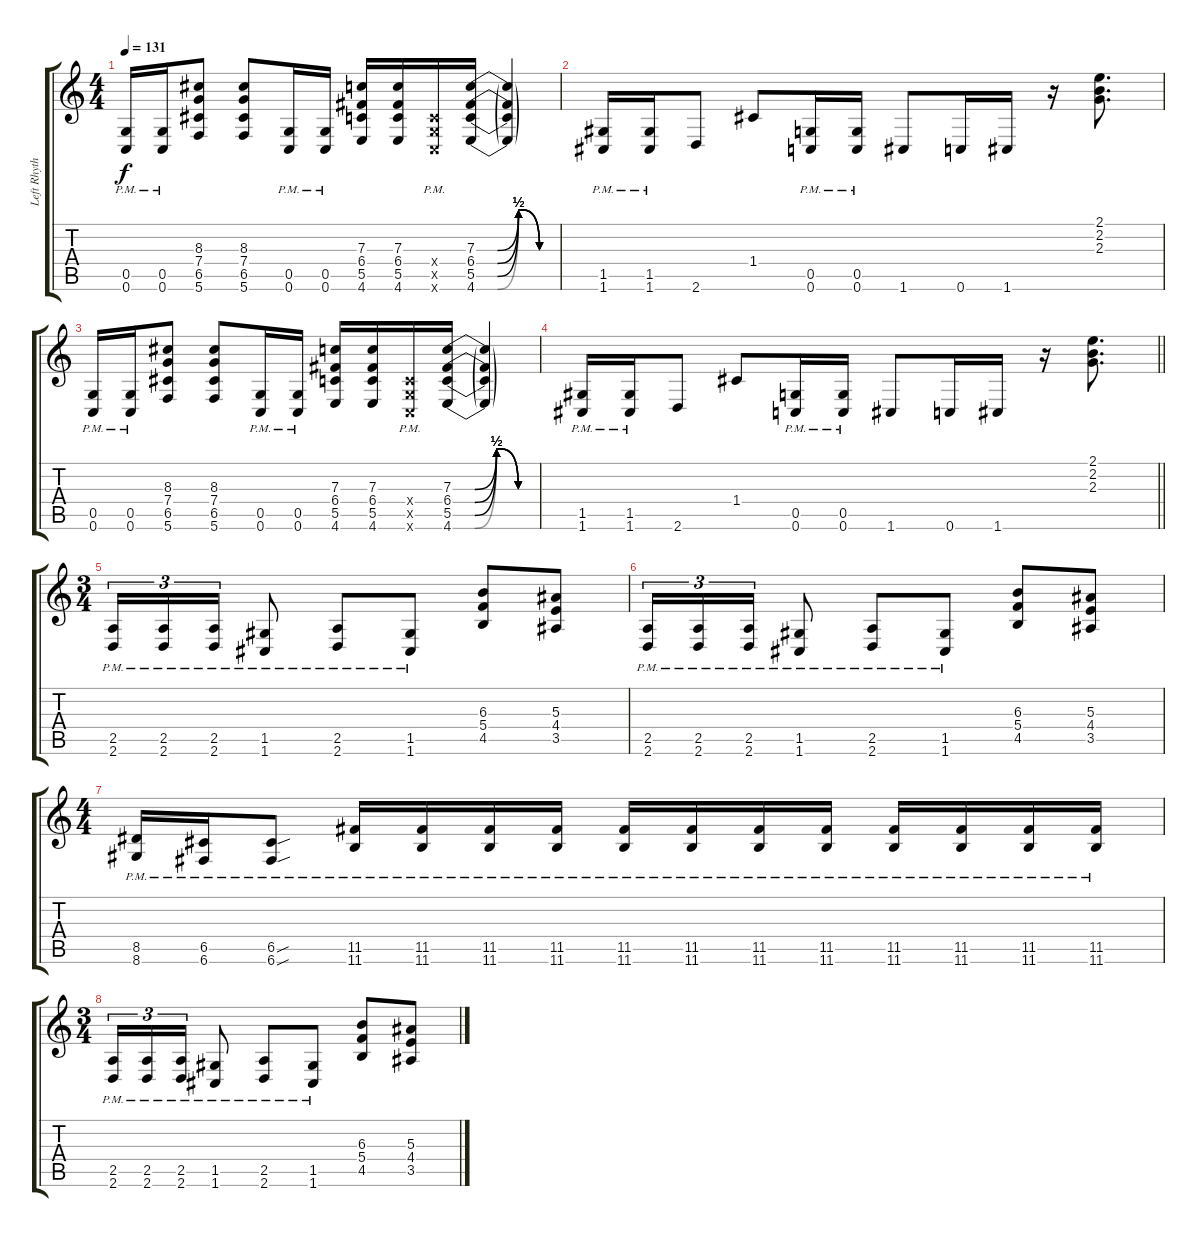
\track ("Left Rhythm" "Left Rhyth") {instrument distortionguitar}
\staff {score tabs}
\tuning (D4 A3 F3 C3 G2 C2) {hide}
\ts (4 4)
\tempo 131
\clef g2
\ks c
(0.5{pm} 0.6{pm}).16{dy f} (0.5{pm} 0.6{pm}).16 (8.3 7.4 6.5 5.6).8 (8.3 7.4 6.5 5.6).8 (0.5{pm} 0.6{pm}).16 (0.5{pm} 0.6{pm}).16 (7.3 6.4 5.5 4.6).16 (7.3 6.4 5.5 4.6).16 (0.4{x} 0.5{pm x} 0.6{pm x}).16 (7.3{be (custom 0 0 15 0 30 2 45 0 60 0)} 6.4{be (custom 0 0 15 0 30 2 45 0 60 0)} 5.5{be (custom 0 0 15 0 30 2 45 0 60 0)} 4.6{be (custom 0 0 15 0 30 2 45 0 60 0)}).16 (7.3{t} 6.4{t} 5.5{t} 4.6{t}).4 |
(1.5{pm} 1.6{pm}).16 (1.5{pm} 1.6{pm}).16 2.6.8 1.4.8 (0.5{pm} 0.6{pm}).16 (0.5{pm} 0.6{pm}).16 1.6.8 0.6.16 1.6.16 r.16 (2.1 2.2 2.3).8{d} |
(0.5{pm} 0.6{pm}).16 (0.5{pm} 0.6{pm}).16 (8.3 7.4 6.5 5.6).8 (8.3 7.4 6.5 5.6).8 (0.5{pm} 0.6{pm}).16 (0.5{pm} 0.6{pm}).16 (7.3 6.4 5.5 4.6).16 (7.3 6.4 5.5 4.6).16 (0.4{x} 0.5{pm x} 0.6{pm x}).16 (7.3{be (custom 0 0 15 0 30 2 45 0 60 0)} 6.4{be (custom 0 0 15 0 30 2 45 0 60 0)} 5.5{be (custom 0 0 15 0 30 2 45 0 60 0)} 4.6{be (custom 0 0 15 0 30 2 45 0 60 0)}).16 (7.3{t} 6.4{t} 5.5{t} 4.6{t}).4 |
\barLineRight lightlight
(1.5{pm} 1.6{pm}).16 (1.5{pm} 1.6{pm}).16 2.6.8 1.4.8 (0.5{pm} 0.6{pm}).16 (0.5{pm} 0.6{pm}).16 1.6.8 0.6.16 1.6.16 r.16 (2.1 2.2 2.3).8{d} |
\ts (3 4)
\section ("" "")
(2.5{pm} 2.6{pm}).16{tu (3 2)} (2.5{pm} 2.6{pm}).16{tu (3 2)} (2.5{pm} 2.6{pm}).16{tu (3 2)} (1.5{pm} 1.6{pm}).8 (2.5{pm} 2.6{pm}).8 (1.5{pm} 1.6{pm}).8 (6.3 5.4 4.5).8 (5.3 4.4 3.5).8 |
(2.5{pm} 2.6{pm}).16{tu (3 2)} (2.5{pm} 2.6{pm}).16{tu (3 2)} (2.5{pm} 2.6{pm}).16{tu (3 2)} (1.5{pm} 1.6{pm}).8 (2.5{pm} 2.6{pm}).8 (1.5{pm} 1.6{pm}).8 (6.3 5.4 4.5).8 (5.3 4.4 3.5).8 |
\ts (4 4)
(8.5{pm} 8.6{pm}).16 (6.5{pm} 6.6{pm}).16 (6.5{sou pm} 6.6{sou pm}).8 (11.5{pm} 11.6{pm}).16 (11.5{pm} 11.6{pm}).16 (11.5{pm} 11.6{pm}).16 (11.5{pm} 11.6{pm}).16 (11.5{pm} 11.6{pm}).16 (11.5{pm} 11.6{pm}).16 (11.5{pm} 11.6{pm}).16 (11.5{pm} 11.6{pm}).16 (11.5{pm} 11.6{pm}).16 (11.5{pm} 11.6{pm}).16 (11.5{pm} 11.6{pm}).16 (11.5{pm} 11.6{pm}).16 |
\ts (3 4)
(2.5{pm} 2.6{pm}).16{tu (3 2)} (2.5{pm} 2.6{pm}).16{tu (3 2)} (2.5{pm} 2.6{pm}).16{tu (3 2)} (1.5{pm} 1.6{pm}).8 (2.5{pm} 2.6{pm}).8 (1.5{pm} 1.6{pm}).8 (6.3 5.4 4.5).8 (5.3 4.4 3.5).8
